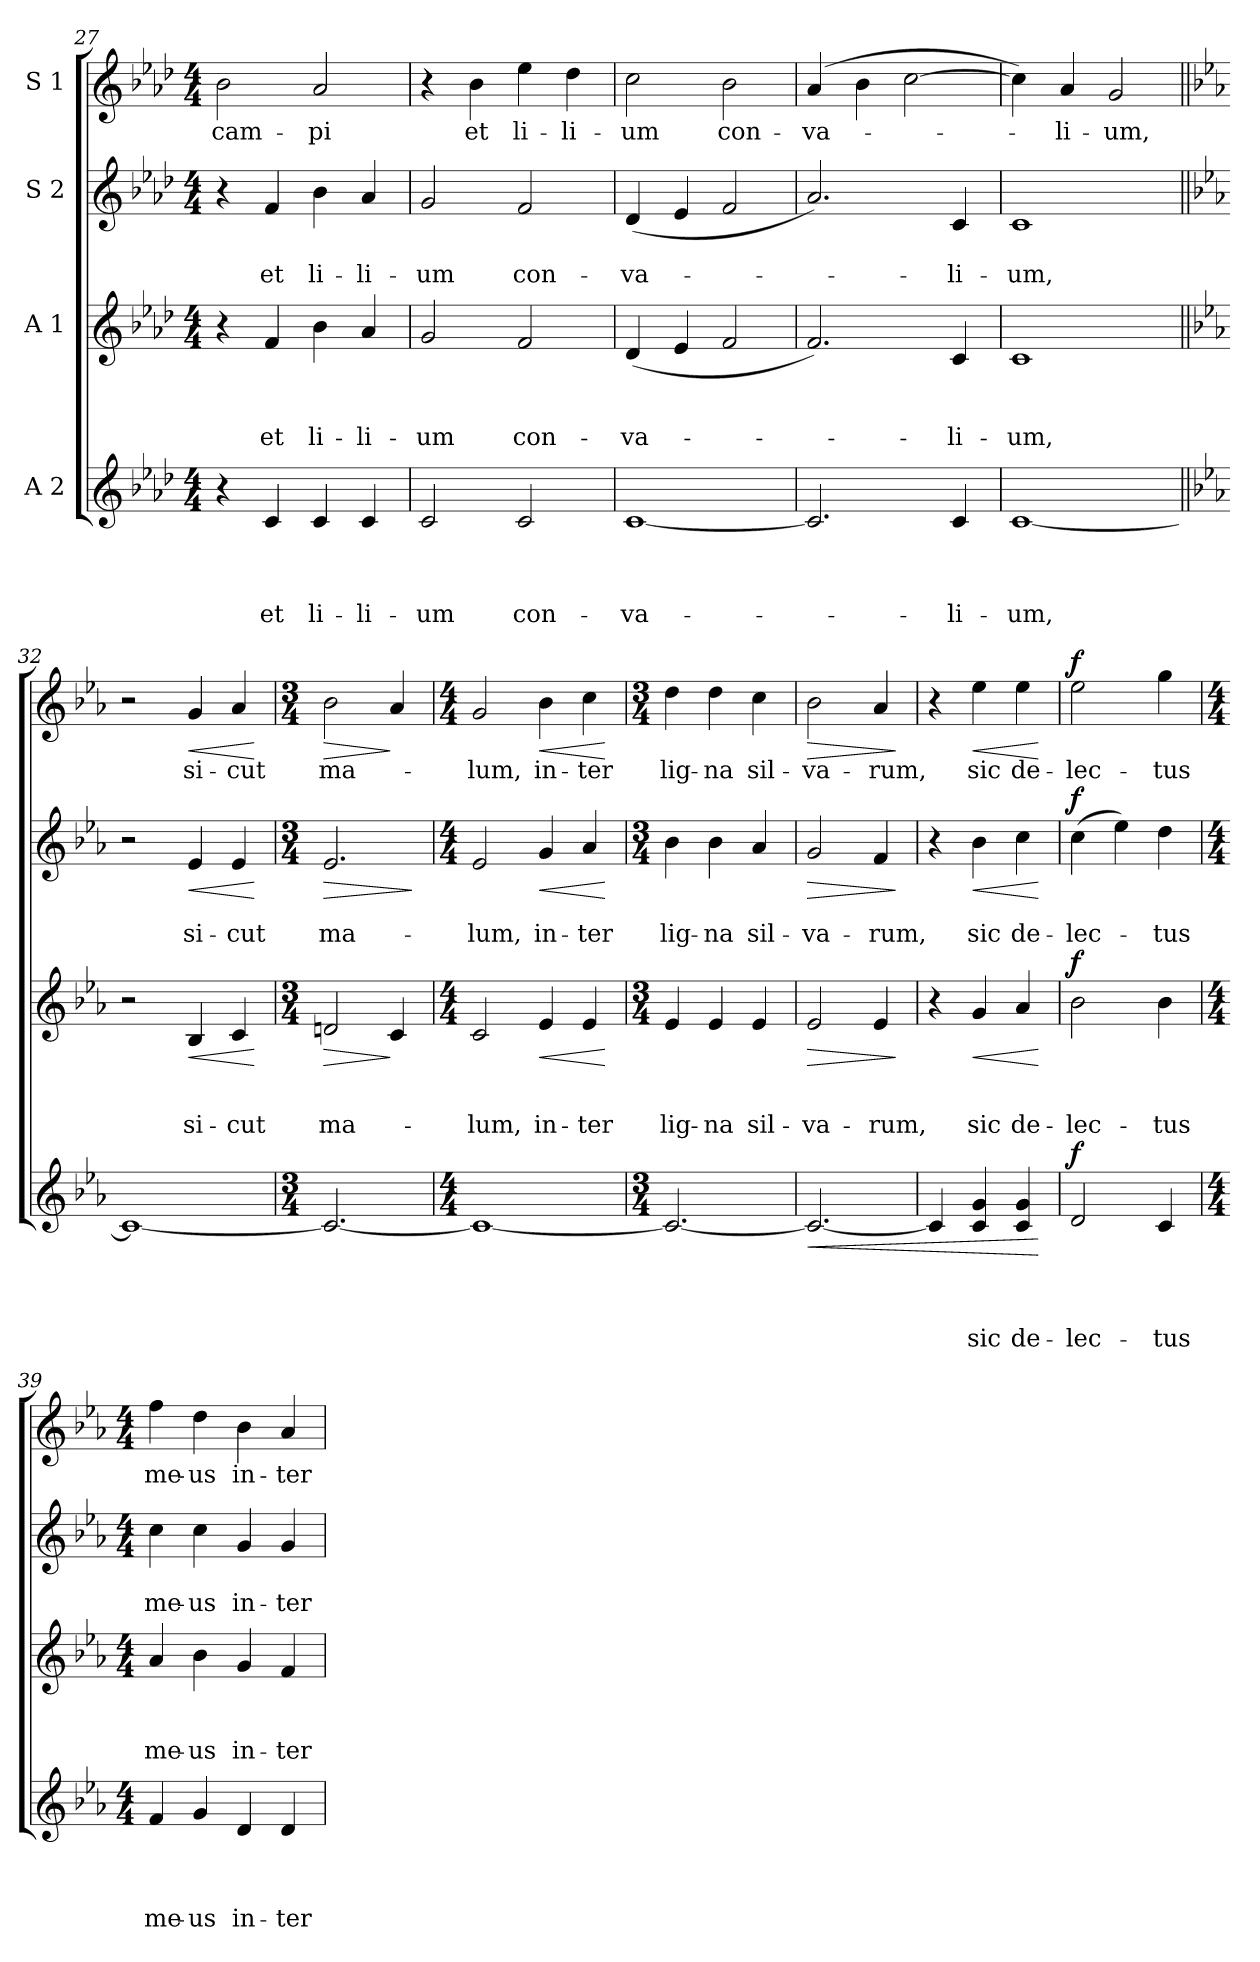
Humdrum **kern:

**kern	**text	**text	**text	**text	**dynam	**kern	**text	**text	**text	**dynam	**kern	**text	**text	**dynam	**kern	**text	**dynam
*part4	*part4	*part4	*part4	*part4	*part4	*part3	*part3	*part3	*part3	*part3	*part2	*part2	*part2	*part2	*part1	*part1	*part1
*staff4	*staff4	*staff4	*staff4	*staff4	*staff4	*staff3	*staff3	*staff3	*staff3	*staff3	*staff2	*staff2	*staff2	*staff2	*staff1	*staff1	*staff1
*I"A 2	*	*	*	*	*	*I"A 1	*	*	*	*	*I"S 2	*	*	*	*I"S 1	*	*
*clefG2	*	*	*	*	*	*clefG2	*	*	*	*	*clefG2	*	*	*	*clefG2	*	*
*k[b-e-a-d-]	*	*	*	*	*	*k[b-e-a-d-]	*	*	*	*	*k[b-e-a-d-]	*	*	*	*k[b-e-a-d-]	*	*
*A-:	*	*	*	*	*	*A-:	*	*	*	*	*A-:	*	*	*	*A-:	*	*
*M4/4	*	*	*	*	*	*M4/4	*	*	*	*	*M4/4	*	*	*	*M4/4	*	*
=27	=27	=27	=27	=27	=27	=27	=27	=27	=27	=27	=27	=27	=27	=27	=27	=27	=27
!	!	!	!	!	!	!	!	!	!	!	!	!	!	!	!	!LO:LY:b	!
4r	.	.	.	.	.	4r	.	.	.	.	4r	.	.	.	2b-\	cam-	.
!	!	!	!	!LO:LY:b	!	!	!	!	!LO:LY:b	!	!	!	!LO:LY:b	!	!	!	!
4c/	.	.	.	et	.	4f/	.	.	et	.	4f/	.	et	.	.	.	.
!	!	!	!	!LO:LY:b	!	!	!	!	!LO:LY:b	!	!	!	!LO:LY:b	!	!	!LO:LY:b	!
4c/	.	.	.	li-	.	4b-\	.	.	li-	.	4b-\	.	li-	.	2a-/	-pi	.
!	!	!	!	!LO:LY:b	!	!	!	!	!LO:LY:b	!	!	!	!LO:LY:b	!	!	!	!
4c/	.	.	.	-li-	.	4a-/	.	.	-li-	.	4a-/	.	-li-	.	.	.	.
!!LO:LB:g=z
=28	=28	=28	=28	=28	=28	=28	=28	=28	=28	=28	=28	=28	=28	=28	=28	=28	=28
!	!	!	!	!LO:LY:b	!	!	!	!	!LO:LY:b	!	!	!	!LO:LY:b	!	!	!	!
2c/	.	.	.	-um	.	2g/	.	.	-um	.	2g/	.	-um	.	4r	.	.
!	!	!	!	!	!	!	!	!	!	!	!	!	!	!	!	!LO:LY:b	!
.	.	.	.	.	.	.	.	.	.	.	.	.	.	.	4b-\	et	.
!	!	!	!	!LO:LY:b	!	!	!	!	!LO:LY:b	!	!	!	!LO:LY:b	!	!	!LO:LY:b	!
2c/	.	.	.	con-	.	2f/	.	.	con-	.	2f/	.	con-	.	4ee-\	li-	.
!	!	!	!	!	!	!	!	!	!	!	!	!	!	!	!	!LO:LY:b	!
.	.	.	.	.	.	.	.	.	.	.	.	.	.	.	4dd-\	-li-	.
=29	=29	=29	=29	=29	=29	=29	=29	=29	=29	=29	=29	=29	=29	=29	=29	=29	=29
!	!	!	!	!LO:LY:b	!	!	!	!	!LO:LY:b	!	!	!	!LO:LY:b	!	!	!LO:LY:b	!
[<1c	.	.	.	-va-	.	(<4d-/	.	.	-va-	.	(<4d-/	.	-va-	.	2cc\	-um	.
.	.	.	.	.	.	4e-/	.	.	.	.	4e-/	.	.	.	.	.	.
!	!	!	!	!	!	!	!	!	!	!	!	!	!	!	!	!LO:LY:b	!
.	.	.	.	.	.	2f/	.	.	.	.	2f/	.	.	.	2b-\	con-	.
=30	=30	=30	=30	=30	=30	=30	=30	=30	=30	=30	=30	=30	=30	=30	=30	=30	=30
!	!	!	!	!	!	!	!	!	!	!	!	!	!	!	!	!LO:LY:b	!
2.c/]	.	.	.	.	.	2.f/)	.	.	.	.	2.a-/)	.	.	.	(4a-/	-va-	.
.	.	.	.	.	.	.	.	.	.	.	.	.	.	.	4b-\	.	.
.	.	.	.	.	.	.	.	.	.	.	.	.	.	.	[>2cc\	.	.
!	!	!	!	!LO:LY:b	!	!	!	!	!LO:LY:b	!	!	!	!LO:LY:b	!	!	!	!
4c/	.	.	.	-li-	.	4c/	.	.	-li-	.	4c/	.	-li-	.	.	.	.
=31	=31	=31	=31	=31	=31	=31	=31	=31	=31	=31	=31	=31	=31	=31	=31	=31	=31
!	!	!	!	!LO:LY:b	!	!	!	!	!LO:LY:b	!	!	!	!LO:LY:b	!	!	!	!
[<1c	.	.	.	-um,	.	1c	.	.	-um,	.	1c	.	-um,	.	4cc\])	.	.
!	!	!	!	!	!	!	!	!	!	!	!	!	!	!	!	!LO:LY:b	!
.	.	.	.	.	.	.	.	.	.	.	.	.	.	.	4a-/	-li-	.
!	!	!	!	!	!	!	!	!	!	!	!	!	!	!	!	!LO:LY:b	!
.	.	.	.	.	.	.	.	.	.	.	.	.	.	.	2g/	-um,	.
=32||	=32||	=32||	=32||	=32||	=32||	=32||	=32||	=32||	=32||	=32||	=32||	=32||	=32||	=32||	=32||	=32||	=32||
*k[b-e-a-]	*	*	*	*	*	*k[b-e-a-]	*	*	*	*	*k[b-e-a-]	*	*	*	*k[b-e-a-]	*	*
*E-:	*	*	*	*	*	*E-:	*	*	*	*	*E-:	*	*	*	*E-:	*	*
1c_	.	.	.	.	.	2r	.	.	.	.	2r	.	.	.	2r	.	.
!	!	!	!	!	!	!	!	!	!LO:LY:b	!LO:HP:b	!	!	!LO:LY:b	!LO:HP:b	!	!LO:LY:b	!LO:HP:b
.	.	.	.	.	.	4B-/	.	.	si-	<	4e-/	.	si-	<	4g/	si-	<
!	!	!	!	!	!	!	!	!	!LO:LY:b	!	!	!	!LO:LY:b	!	!	!LO:LY:b	!
.	.	.	.	.	.	4c/	.	.	-cut	.	4e-/	.	-cut	.	4a-/	-cut	.
.	.	.	.	.	.	.	.	.	.	[	.	.	.	[	.	.	[
=33	=33	=33	=33	=33	=33	=33	=33	=33	=33	=33	=33	=33	=33	=33	=33	=33	=33
*M3/4	*	*	*	*	*	*M3/4	*	*	*	*	*M3/4	*	*	*	*M3/4	*	*
!	!	!	!	!	!	!	!	!	!LO:LY:b	!LO:HP:b	!	!	!LO:LY:b	!LO:HP:b	!	!LO:LY:b	!LO:HP:b
2.c/_	.	.	.	.	.	2dni/	.	.	ma-	>	2.e-/	.	ma-	>	2b-\	ma-	>
.	.	.	.	.	.	4c/	.	.	.	]	.	.	.	.	4a-/	.	]
.	.	.	.	.	.	.	.	.	.	.	.	.	.	]	.	.	.
!!LO:PB:g=z
=34	=34	=34	=34	=34	=34	=34	=34	=34	=34	=34	=34	=34	=34	=34	=34	=34	=34
*M4/4	*	*	*	*	*	*M4/4	*	*	*	*	*M4/4	*	*	*	*M4/4	*	*
!	!	!	!	!	!	!	!	!	!LO:LY:b	!	!	!	!LO:LY:b	!	!	!LO:LY:b	!
1c_	.	.	.	.	.	2c/	.	.	-lum,	.	2e-/	.	-lum,	.	2g/	-lum,	.
!	!	!	!	!	!	!	!	!	!LO:LY:b	!LO:HP:b	!	!	!LO:LY:b	!LO:HP:b	!	!LO:LY:b	!LO:HP:b
.	.	.	.	.	.	4e-/	.	.	in-	<	4g/	.	in-	<	4b-\	in-	<
!	!	!	!	!	!	!	!	!	!LO:LY:b	!	!	!	!LO:LY:b	!	!	!LO:LY:b	!
.	.	.	.	.	.	4e-/	.	.	-ter	.	4a-/	.	-ter	.	4cc\	-ter	.
.	.	.	.	.	.	.	.	.	.	[	.	.	.	[	.	.	[
=35	=35	=35	=35	=35	=35	=35	=35	=35	=35	=35	=35	=35	=35	=35	=35	=35	=35
*M3/4	*	*	*	*	*	*M3/4	*	*	*	*	*M3/4	*	*	*	*M3/4	*	*
!	!	!	!	!	!	!	!	!	!LO:LY:b	!	!	!	!LO:LY:b	!	!	!LO:LY:b	!
2.c/_	.	.	.	.	.	4e-/	.	.	lig-	.	4b-\	.	lig-	.	4dd\	lig-	.
!	!	!	!	!	!	!	!	!	!LO:LY:b	!	!	!	!LO:LY:b	!	!	!LO:LY:b	!
.	.	.	.	.	.	4e-/	.	.	-na	.	4b-\	.	-na	.	4dd\	-na	.
!	!	!	!	!	!	!	!	!	!LO:LY:b	!	!	!	!LO:LY:b	!	!	!LO:LY:b	!
.	.	.	.	.	.	4e-/	.	.	sil-	.	4a-/	.	sil-	.	4cc\	sil-	.
=36	=36	=36	=36	=36	=36	=36	=36	=36	=36	=36	=36	=36	=36	=36	=36	=36	=36
!	!	!	!	!	!LO:HP:b	!	!	!	!LO:LY:b	!LO:HP:b	!	!	!LO:LY:b	!LO:HP:b	!	!LO:LY:b	!LO:HP:b
2.c/_	.	.	.	.	<	2e-/	.	.	-va-	>	2g/	.	-va-	>	2b-\	-va-	>
!	!	!	!	!	!	!	!	!	!LO:LY:b	!	!	!	!LO:LY:b	!	!	!LO:LY:b	!
.	.	.	.	.	.	4e-/	.	.	-rum,	.	4f/	.	-rum,	.	4a-/	-rum,	.
.	.	.	.	.	.	.	.	.	.	]	.	.	.	]	.	.	]
=37	=37	=37	=37	=37	=37	=37	=37	=37	=37	=37	=37	=37	=37	=37	=37	=37	=37
4c/]	.	.	.	.	.	4r	.	.	.	.	4r	.	.	.	4r	.	.
!	!	!	!	!LO:LY:b	!	!	!	!	!LO:LY:b	!LO:HP:b	!	!	!LO:LY:b	!LO:HP:b	!	!LO:LY:b	!LO:HP:b
4c/ 4g/	.	.	.	sic	.	4g/	.	.	sic	<	4b-\	.	sic	<	4ee-\	sic	<
!	!	!	!	!LO:LY:b	!	!	!	!	!LO:LY:b	!	!	!	!LO:LY:b	!	!	!LO:LY:b	!
4c/ 4g/	.	.	.	de-	.	4a-/	.	.	de-	.	4cc\	.	de-	.	4ee-\	de-	.
.	.	.	.	.	[	.	.	.	.	[	.	.	.	[	.	.	[
=38	=38	=38	=38	=38	=38	=38	=38	=38	=38	=38	=38	=38	=38	=38	=38	=38	=38
!	!	!	!	!LO:LY:b	!LO:DY:a	!	!	!	!LO:LY:b	!LO:DY:a	!	!	!LO:LY:b	!LO:DY:a	!	!LO:LY:b	!LO:DY:a
2d/	.	.	.	-lec-	f	2b-\	.	.	-lec-	f	(>4cc\	.	-lec-	f	2ee-\	-lec-	f
.	.	.	.	.	.	.	.	.	.	.	4ee-\)	.	.	.	.	.	.
!	!	!	!	!LO:LY:b	!	!	!	!	!LO:LY:b	!	!	!	!LO:LY:b	!	!	!LO:LY:b	!
4c/	.	.	.	-tus	.	4b-\	.	.	-tus	.	4dd\	.	-tus	.	4gg\	-tus	.
!!LO:LB:g=z
=39	=39	=39	=39	=39	=39	=39	=39	=39	=39	=39	=39	=39	=39	=39	=39	=39	=39
*M4/4	*	*	*	*	*	*M4/4	*	*	*	*	*M4/4	*	*	*	*M4/4	*	*
!	!	!	!	!LO:LY:b	!	!	!	!	!LO:LY:b	!	!	!	!LO:LY:b	!	!	!LO:LY:b	!
4f/	.	.	.	me-	.	4a-/	.	.	me-	.	4cc\	.	me-	.	4ff\	me-	.
!	!	!	!	!LO:LY:b	!	!	!	!	!LO:LY:b	!	!	!	!LO:LY:b	!	!	!LO:LY:b	!
4g/	.	.	.	-us	.	4b-\	.	.	-us	.	4cc\	.	-us	.	4dd\	-us	.
!	!	!	!	!LO:LY:b	!	!	!	!	!LO:LY:b	!	!	!	!LO:LY:b	!	!	!LO:LY:b	!
4d/	.	.	.	in-	.	4g/	.	.	in-	.	4g/	.	in-	.	4b-\	in-	.
!	!	!	!	!LO:LY:b	!	!	!	!	!LO:LY:b	!	!	!	!LO:LY:b	!	!	!LO:LY:b	!
4d/	.	.	.	-ter	.	4f/	.	.	-ter	.	4g/	.	-ter	.	4a-/	-ter	.
=	=	=	=	=	=	=	=	=	=	=	=	=	=	=	=	=	=
*-	*-	*-	*-	*-	*-	*-	*-	*-	*-	*-	*-	*-	*-	*-	*-	*-	*-
